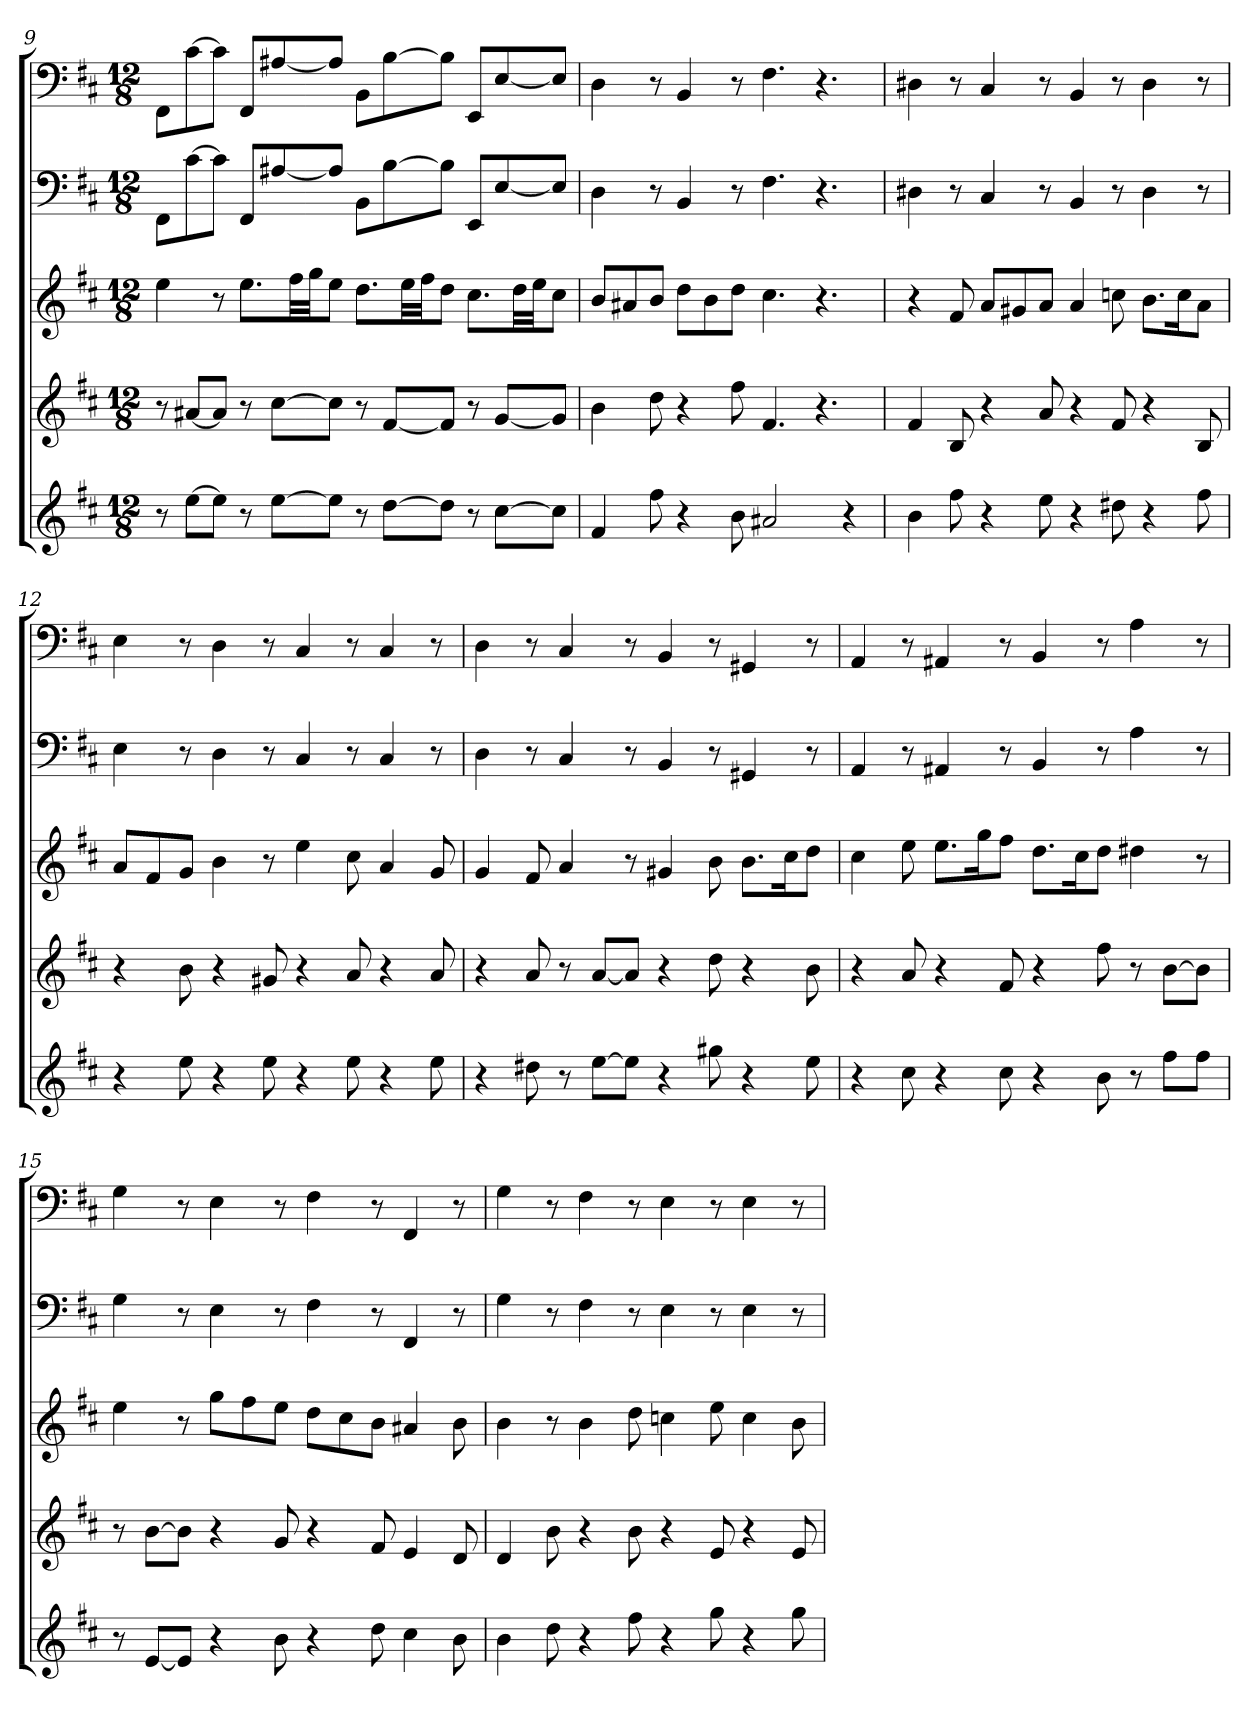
**kern	**kern	**kern	**kern	**kern
*part5	*part4	*part3	*part2	*part1
*staff5	*staff4	*staff3	*staff2	*staff1
*k[f#c#]	*k[f#c#]	*k[f#c#]	*k[f#c#]	*k[f#c#]
*b:	*b:	*b:	*b:	*b:
*M12/8	*M12/8	*M12/8	*M12/8	*M12/8
=9	=9	=9	=9	=9
8r	8r	4ee	8FF#L	8FF#L
[8eeL	[8a#XL	.	[8c#	[8c#
8eeJ]	8a#J]	8r	8c#J]	8c#J]
8r	8r	8.eeL	8FF#L	8FF#L
[8eeL	[8cc#L	.	[8A#X	[8A#X
.	.	32ff#LL	.	.
.	.	32ggJJ	.	.
8eeJ]	8cc#J]	8eeJ	8A#J]	8A#J]
8r	8r	8.ddL	8BBL	8BBL
[8ddL	[8f#L	.	[8B	[8B
.	.	32eeLL	.	.
.	.	32ff#JJ	.	.
8ddJ]	8f#J]	8ddJ	8BJ]	8BJ]
8r	8r	8.cc#L	8EEL	8EEL
[8cc#L	[8gL	.	[8E	[8E
.	.	32ddLL	.	.
.	.	32eeJJ	.	.
8cc#J]	8gJ]	8cc#J	8EJ]	8EJ]
=10	=10	=10	=10	=10
4f#	4b	8bL	4D	4D
.	.	8a#X	.	.
8ff#	8dd	8bJ	8r	8r
4r	4r	8ddL	4BB	4BB
.	.	8b	.	.
8b	8ff#	8ddJ	8r	8r
2a#X	4.f#	4.cc#	4.F#	4.F#
.	4.r	4.r	4.r	4.r
4r	.	.	.	.
=11	=11	=11	=11	=11
4b	4f#	4r	4D#X	4D#X
8ff#	8B	8f#	8r	8r
4r	4r	8aL	4C#	4C#
.	.	8g#X	.	.
8ee	8a	8aJ	8r	8r
4r	4r	4a	4BB	4BB
8dd#X	8f#	8ccn	8r	8r
4r	4r	8.bL	4D#	4D#
.	.	16ccK	.	.
8ff#	8B	8aJ	8r	8r
=12	=12	=12	=12	=12
4r	4r	8aL	4E	4E
.	.	8f#	.	.
8ee	8b	8gJ	8r	8r
4r	4r	4b	4D	4D
8ee	8g#X	8r	8r	8r
4r	4r	4ee	4C#	4C#
8ee	8a	8cc#	8r	8r
4r	4r	4a	4C#	4C#
8ee	8a	8g	8r	8r
=13	=13	=13	=13	=13
4r	4r	4g	4D	4D
8dd#X	8a	8f#	8r	8r
8r	8r	4a	4C#	4C#
[8eeL	[8aL	.	.	.
8eeJ]	8aJ]	8r	8r	8r
4r	4r	4g#X	4BB	4BB
8gg#X	8dd	8b	8r	8r
4r	4r	8.bL	4GG#X	4GG#X
.	.	16cc#K	.	.
8ee	8b	8ddJ	8r	8r
=14	=14	=14	=14	=14
4r	4r	4cc#	4AA	4AA
8cc#	8a	8ee	8r	8r
4r	4r	8.eeL	4AA#X	4AA#X
.	.	16ggK	.	.
8cc#	8f#	8ff#J	8r	8r
4r	4r	8.ddL	4BB	4BB
.	.	16cc#K	.	.
8b	8ff#	8ddJ	8r	8r
8r	8r	4dd#X	4A	4A
8ff#L	[8bL	.	.	.
8ff#J	8bJ]	8r	8r	8r
=15	=15	=15	=15	=15
8r	8r	4ee	4G	4G
[8eL	[8bL	.	.	.
8eJ]	8bJ]	8r	8r	8r
4r	4r	8ggL	4E	4E
.	.	8ff#	.	.
8b	8g	8eeJ	8r	8r
4r	4r	8ddL	4F#	4F#
.	.	8cc#	.	.
8dd	8f#	8bJ	8r	8r
4cc#	4e	4a#X	4FF#	4FF#
8b	8d	8b	8r	8r
=16	=16	=16	=16	=16
4b	4d	4b	4G	4G
8dd	8b	8r	8r	8r
4r	4r	4b	4F#	4F#
8ff#	8b	8dd	8r	8r
4r	4r	4ccn	4E	4E
8gg	8e	8ee	8r	8r
4r	4r	4cc	4E	4E
8gg	8e	8b	8r	8r
=	=	=	=	=
*-	*-	*-	*-	*-
